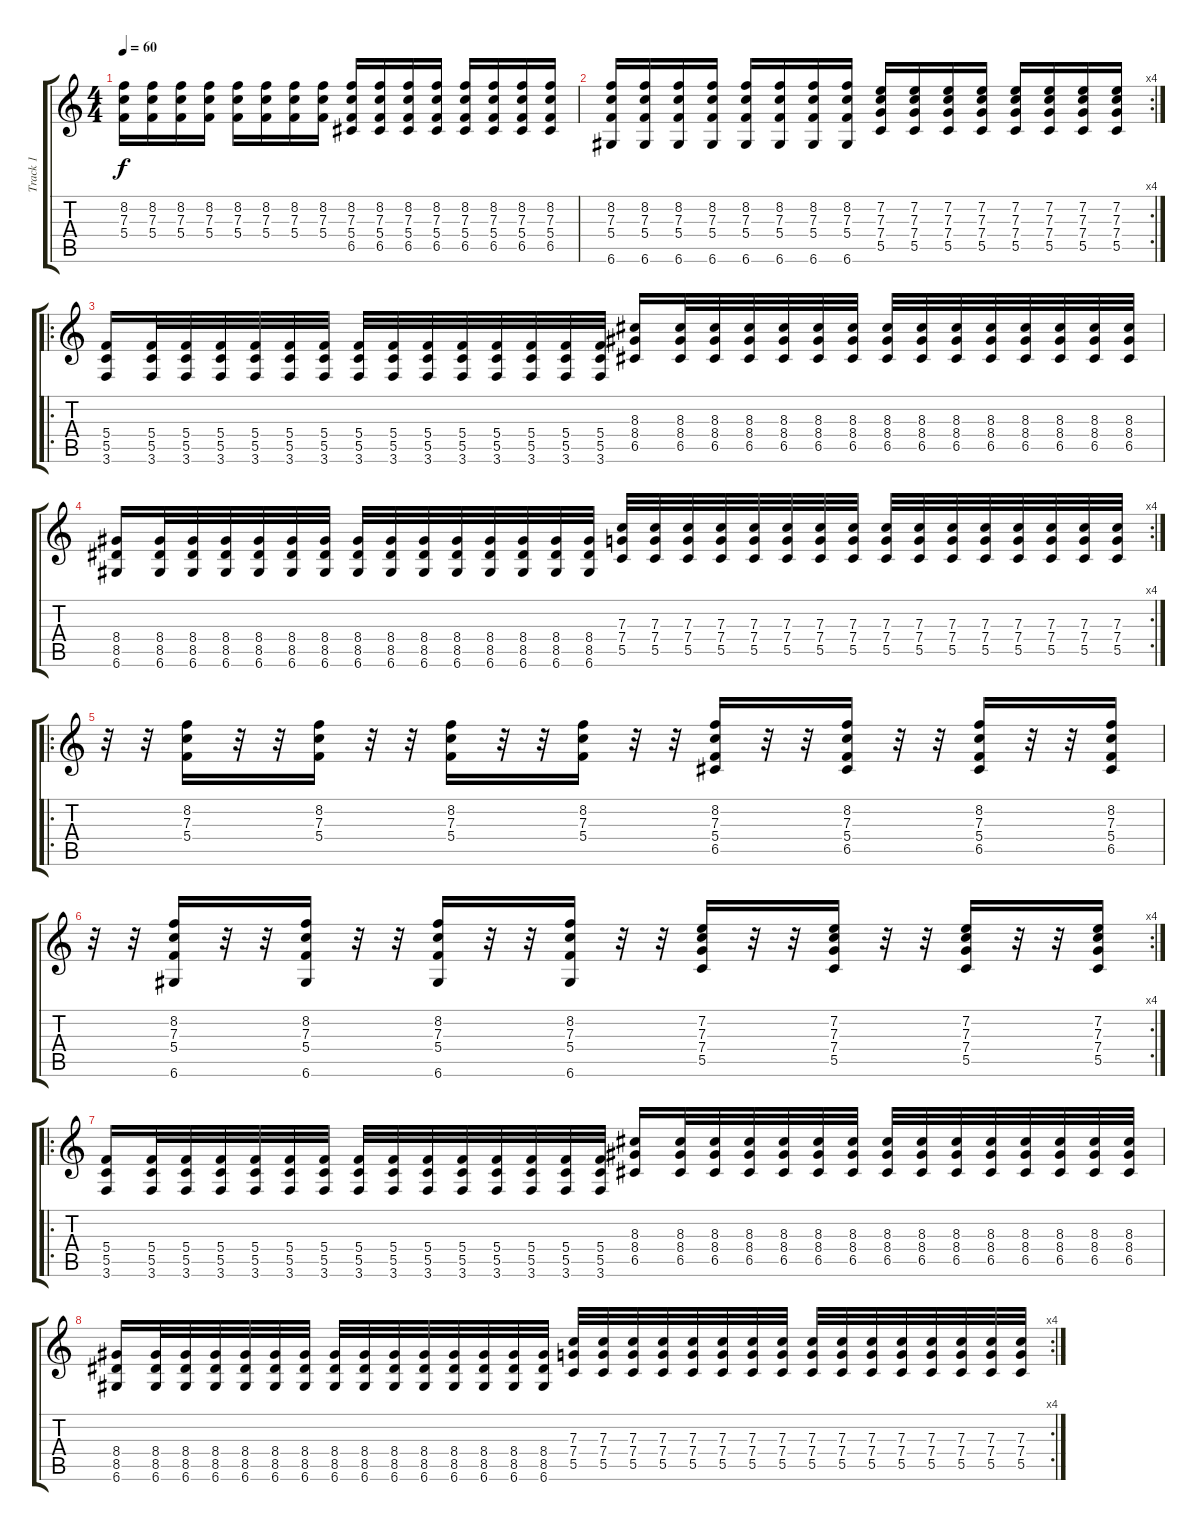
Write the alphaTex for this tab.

\track ("Track 1" "Track 1") {instrument distortionguitar}
\staff {score tabs}
\tuning (D4 A3 F3 C3 G2 D2) {hide}
\ts (4 4)
\tempo 60
\clef g2
\ks c
(8.2 7.3 5.4).16{dy f instrument electricguitarclean} (8.2 7.3 5.4).16 (8.2 7.3 5.4).16 (8.2 7.3 5.4).16 (8.2 7.3 5.4).16 (8.2 7.3 5.4).16 (8.2 7.3 5.4).16 (8.2 7.3 5.4).16 (8.2 7.3 5.4 6.5).16 (8.2 7.3 5.4 6.5).16 (8.2 7.3 5.4 6.5).16 (8.2 7.3 5.4 6.5).16 (8.2 7.3 5.4 6.5).16 (8.2 7.3 5.4 6.5).16 (8.2 7.3 5.4 6.5).16 (8.2 7.3 5.4 6.5).16 |
\rc 4
(8.2 7.3 5.4 6.6).16 (8.2 7.3 5.4 6.6).16 (8.2 7.3 5.4 6.6).16 (8.2 7.3 5.4 6.6).16 (8.2 7.3 5.4 6.6).16 (8.2 7.3 5.4 6.6).16 (8.2 7.3 5.4 6.6).16 (8.2 7.3 5.4 6.6).16 (7.2 7.3 7.4 5.5).16 (7.2 7.3 7.4 5.5).16 (7.2 7.3 7.4 5.5).16 (7.2 7.3 7.4 5.5).16 (7.2 7.3 7.4 5.5).16 (7.2 7.3 7.4 5.5).16 (7.2 7.3 7.4 5.5).16 (7.2 7.3 7.4 5.5).16 |
\ro
(5.4 5.5 3.6).16{instrument distortionguitar} (5.4 5.5 3.6).32 (5.4 5.5 3.6).32 (5.4 5.5 3.6).32 (5.4 5.5 3.6).32 (5.4 5.5 3.6).32 (5.4 5.5 3.6).32 (5.4 5.5 3.6).32 (5.4 5.5 3.6).32 (5.4 5.5 3.6).32 (5.4 5.5 3.6).32 (5.4 5.5 3.6).32 (5.4 5.5 3.6).32 (5.4 5.5 3.6).32 (5.4 5.5 3.6).32 (8.3 8.4 6.5).16 (8.3 8.4 6.5).32 (8.3 8.4 6.5).32 (8.3 8.4 6.5).32 (8.3 8.4 6.5).32 (8.3 8.4 6.5).32 (8.3 8.4 6.5).32 (8.3 8.4 6.5).32 (8.3 8.4 6.5).32 (8.3 8.4 6.5).32 (8.3 8.4 6.5).32 (8.3 8.4 6.5).32 (8.3 8.4 6.5).32 (8.3 8.4 6.5).32 (8.3 8.4 6.5).32 |
\rc 4
(8.4 8.5 6.6).16 (8.4 8.5 6.6).32 (8.4 8.5 6.6).32 (8.4 8.5 6.6).32 (8.4 8.5 6.6).32 (8.4 8.5 6.6).32 (8.4 8.5 6.6).32 (8.4 8.5 6.6).32 (8.4 8.5 6.6).32 (8.4 8.5 6.6).32 (8.4 8.5 6.6).32 (8.4 8.5 6.6).32 (8.4 8.5 6.6).32 (8.4 8.5 6.6).32 (8.4 8.5 6.6).32 (7.3 7.4 5.5).32 (7.3 7.4 5.5).32 (7.3 7.4 5.5).32 (7.3 7.4 5.5).32 (7.3 7.4 5.5).32 (7.3 7.4 5.5).32 (7.3 7.4 5.5).32 (7.3 7.4 5.5).32 (7.3 7.4 5.5).32 (7.3 7.4 5.5).32 (7.3 7.4 5.5).32 (7.3 7.4 5.5).32 (7.3 7.4 5.5).32 (7.3 7.4 5.5).32 (7.3 7.4 5.5).32 (7.3 7.4 5.5).32 |
\ro
r.32 r.32 (8.2 7.3 5.4).16 r.32 r.32 (8.2 7.3 5.4).16 r.32 r.32 (8.2 7.3 5.4).16 r.32 r.32 (8.2 7.3 5.4).16 r.32 r.32 (8.2 7.3 5.4 6.5).16 r.32 r.32 (8.2 7.3 5.4 6.5).16 r.32 r.32 (8.2 7.3 5.4 6.5).16 r.32 r.32 (8.2 7.3 5.4 6.5).16 |
\rc 4
r.32 r.32 (8.2 7.3 5.4 6.6).16 r.32 r.32 (8.2 7.3 5.4 6.6).16 r.32 r.32 (8.2 7.3 5.4 6.6).16 r.32 r.32 (8.2 7.3 5.4 6.6).16 r.32 r.32 (7.2 7.3 7.4 5.5).16 r.32 r.32 (7.2 7.3 7.4 5.5).16 r.32 r.32 (7.2 7.3 7.4 5.5).16 r.32 r.32 (7.2 7.3 7.4 5.5).16 |
\ro
(5.4 5.5 3.6).16{instrument distortionguitar} (5.4 5.5 3.6).32 (5.4 5.5 3.6).32 (5.4 5.5 3.6).32 (5.4 5.5 3.6).32 (5.4 5.5 3.6).32 (5.4 5.5 3.6).32 (5.4 5.5 3.6).32 (5.4 5.5 3.6).32 (5.4 5.5 3.6).32 (5.4 5.5 3.6).32 (5.4 5.5 3.6).32 (5.4 5.5 3.6).32 (5.4 5.5 3.6).32 (5.4 5.5 3.6).32 (8.3 8.4 6.5).16 (8.3 8.4 6.5).32 (8.3 8.4 6.5).32 (8.3 8.4 6.5).32 (8.3 8.4 6.5).32 (8.3 8.4 6.5).32 (8.3 8.4 6.5).32 (8.3 8.4 6.5).32 (8.3 8.4 6.5).32 (8.3 8.4 6.5).32 (8.3 8.4 6.5).32 (8.3 8.4 6.5).32 (8.3 8.4 6.5).32 (8.3 8.4 6.5).32 (8.3 8.4 6.5).32 |
\rc 4
(8.4 8.5 6.6).16 (8.4 8.5 6.6).32 (8.4 8.5 6.6).32 (8.4 8.5 6.6).32 (8.4 8.5 6.6).32 (8.4 8.5 6.6).32 (8.4 8.5 6.6).32 (8.4 8.5 6.6).32 (8.4 8.5 6.6).32 (8.4 8.5 6.6).32 (8.4 8.5 6.6).32 (8.4 8.5 6.6).32 (8.4 8.5 6.6).32 (8.4 8.5 6.6).32 (8.4 8.5 6.6).32 (7.3 7.4 5.5).32 (7.3 7.4 5.5).32 (7.3 7.4 5.5).32 (7.3 7.4 5.5).32 (7.3 7.4 5.5).32 (7.3 7.4 5.5).32 (7.3 7.4 5.5).32 (7.3 7.4 5.5).32 (7.3 7.4 5.5).32 (7.3 7.4 5.5).32 (7.3 7.4 5.5).32 (7.3 7.4 5.5).32 (7.3 7.4 5.5).32 (7.3 7.4 5.5).32 (7.3 7.4 5.5).32 (7.3 7.4 5.5).32
